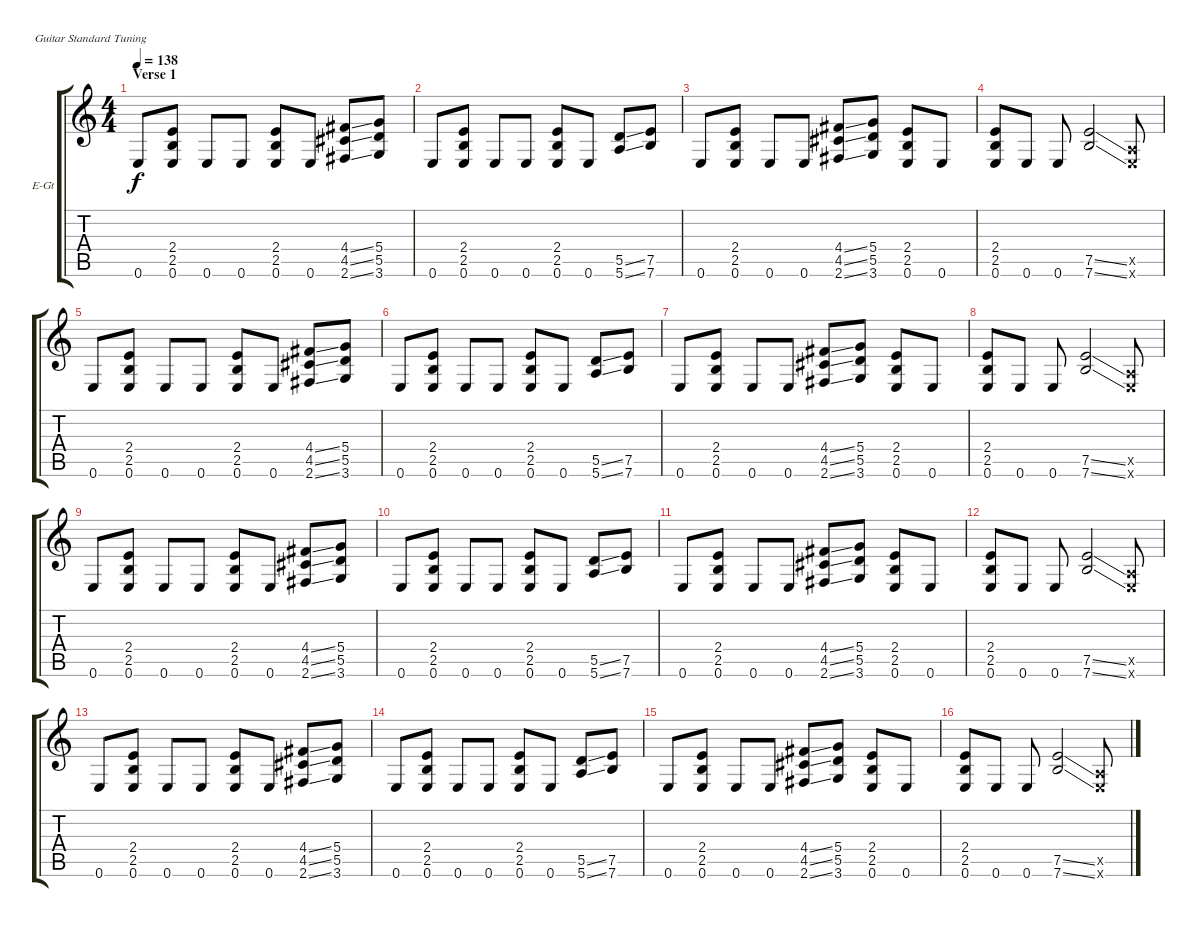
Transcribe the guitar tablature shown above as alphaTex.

\bracketExtendMode groupsimilarinstruments
\firstSystemTrackNameOrientation horizontal
\otherSystemsTrackNameOrientation horizontal
\track ("Bolshakov" "E-Gt") {instrument overdrivenguitar}
\staff {score tabs}
\tuning (E4 B3 G3 D3 A2 E2)
\ts (4 4)
\section ("" "Verse 1")
\tempo 138
\clef g2
\ks c
0.6.8{dy f} (2.4 2.5 0.6).8 0.6.8 0.6.8 (2.4 2.5 0.6).8 0.6.8 (4.4{ss} 4.5{ss} 2.6{ss}).8 (5.4 5.5 3.6).8 |
0.6.8 (2.4 2.5 0.6).8 0.6.8 0.6.8 (2.4 2.5 0.6).8 0.6.8 (5.5{ss} 5.6{ss}).8 (7.5 7.6).8 |
0.6.8 (2.4 2.5 0.6).8 0.6.8 0.6.8 (4.4{ss} 4.5{ss} 2.6{ss}).8 (5.4 5.5 3.6).8 (2.4 2.5 0.6).8 0.6.8 |
(2.4 2.5 0.6).8 0.6.8 0.6.8 (7.5{ss} 7.6{ss}).2 (0.5{x} 0.6{x}).8 |
0.6.8 (2.4 2.5 0.6).8 0.6.8 0.6.8 (2.4 2.5 0.6).8 0.6.8 (4.4{ss} 4.5{ss} 2.6{ss}).8 (5.4 5.5 3.6).8 |
0.6.8 (2.4 2.5 0.6).8 0.6.8 0.6.8 (2.4 2.5 0.6).8 0.6.8 (5.5{ss} 5.6{ss}).8 (7.5 7.6).8 |
0.6.8 (2.4 2.5 0.6).8 0.6.8 0.6.8 (4.4{ss} 4.5{ss} 2.6{ss}).8 (5.4 5.5 3.6).8 (2.4 2.5 0.6).8 0.6.8 |
(2.4 2.5 0.6).8 0.6.8 0.6.8 (7.5{ss} 7.6{ss}).2 (0.5{x} 0.6{x}).8 |
0.6.8 (2.4 2.5 0.6).8 0.6.8 0.6.8 (2.4 2.5 0.6).8 0.6.8 (4.4{ss} 4.5{ss} 2.6{ss}).8 (5.4 5.5 3.6).8 |
0.6.8 (2.4 2.5 0.6).8 0.6.8 0.6.8 (2.4 2.5 0.6).8 0.6.8 (5.5{ss} 5.6{ss}).8 (7.5 7.6).8 |
0.6.8 (2.4 2.5 0.6).8 0.6.8 0.6.8 (4.4{ss} 4.5{ss} 2.6{ss}).8 (5.4 5.5 3.6).8 (2.4 2.5 0.6).8 0.6.8 |
(2.4 2.5 0.6).8 0.6.8 0.6.8 (7.5{ss} 7.6{ss}).2 (0.5{x} 0.6{x}).8 |
0.6.8 (2.4 2.5 0.6).8 0.6.8 0.6.8 (2.4 2.5 0.6).8 0.6.8 (4.4{ss} 4.5{ss} 2.6{ss}).8 (5.4 5.5 3.6).8 |
0.6.8 (2.4 2.5 0.6).8 0.6.8 0.6.8 (2.4 2.5 0.6).8 0.6.8 (5.5{ss} 5.6{ss}).8 (7.5 7.6).8 |
0.6.8 (2.4 2.5 0.6).8 0.6.8 0.6.8 (4.4{ss} 4.5{ss} 2.6{ss}).8 (5.4 5.5 3.6).8 (2.4 2.5 0.6).8 0.6.8 |
(2.4 2.5 0.6).8 0.6.8 0.6.8 (7.5{ss} 7.6{ss}).2 (0.5{x} 0.6{x}).8
